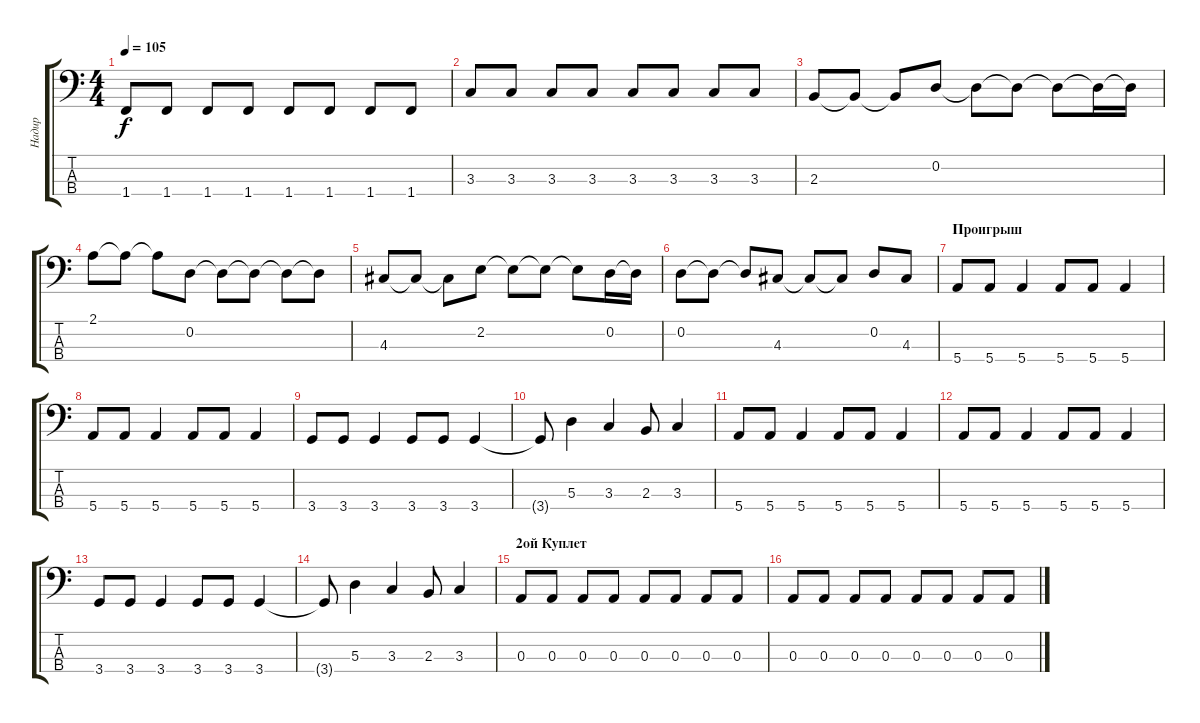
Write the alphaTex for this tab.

\track ("Надир" "Надир") {instrument electricbassfinger}
\staff {score tabs}
\tuning (G2 D2 A1 E1) {hide}
\ts (4 4)
\tempo 105
\clef f4
\ks c
1.4.8{dy f} 1.4.8 1.4.8 1.4.8 1.4.8 1.4.8 1.4.8 1.4.8 |
3.3.8 3.3.8 3.3.8 3.3.8 3.3.8 3.3.8 3.3.8 3.3.8 |
2.3.8 2.3{t}.8 2.3{t}.8 0.2.8 0.2{t}.8 0.2{t}.8 0.2{t}.8 0.2{t}.16 0.2{t}.16 |
2.1.8 2.1{t}.8 2.1{t}.8 0.2.8 0.2{t}.8 0.2{t}.8 0.2{t}.8 0.2{t}.8 |
4.3.8 4.3{t}.8 4.3{t}.8 2.2.8 2.2{t}.8 2.2{t}.8 2.2{t}.8 0.2.16 0.2{t}.16 |
0.2.8 0.2{t}.8 0.2{t}.8 4.3.8 4.3{t}.8 4.3{t}.8 0.2.8 4.3.8 |
\section ("" "Проигрыш")
5.4.8 5.4.8 5.4.4 5.4.8 5.4.8 5.4.4 |
5.4.8 5.4.8 5.4.4 5.4.8 5.4.8 5.4.4 |
3.4.8 3.4.8 3.4.4 3.4.8 3.4.8 3.4.4 |
3.4{t}.8 5.3.4 3.3.4 2.3.8 3.3.4 |
5.4.8 5.4.8 5.4.4 5.4.8 5.4.8 5.4.4 |
5.4.8 5.4.8 5.4.4 5.4.8 5.4.8 5.4.4 |
3.4.8 3.4.8 3.4.4 3.4.8 3.4.8 3.4.4 |
3.4{t}.8 5.3.4 3.3.4 2.3.8 3.3.4 |
\section ("" "2ой Куплет")
0.3.8 0.3.8 0.3.8 0.3.8 0.3.8 0.3.8 0.3.8 0.3.8 |
0.3.8 0.3.8 0.3.8 0.3.8 0.3.8 0.3.8 0.3.8 0.3.8
